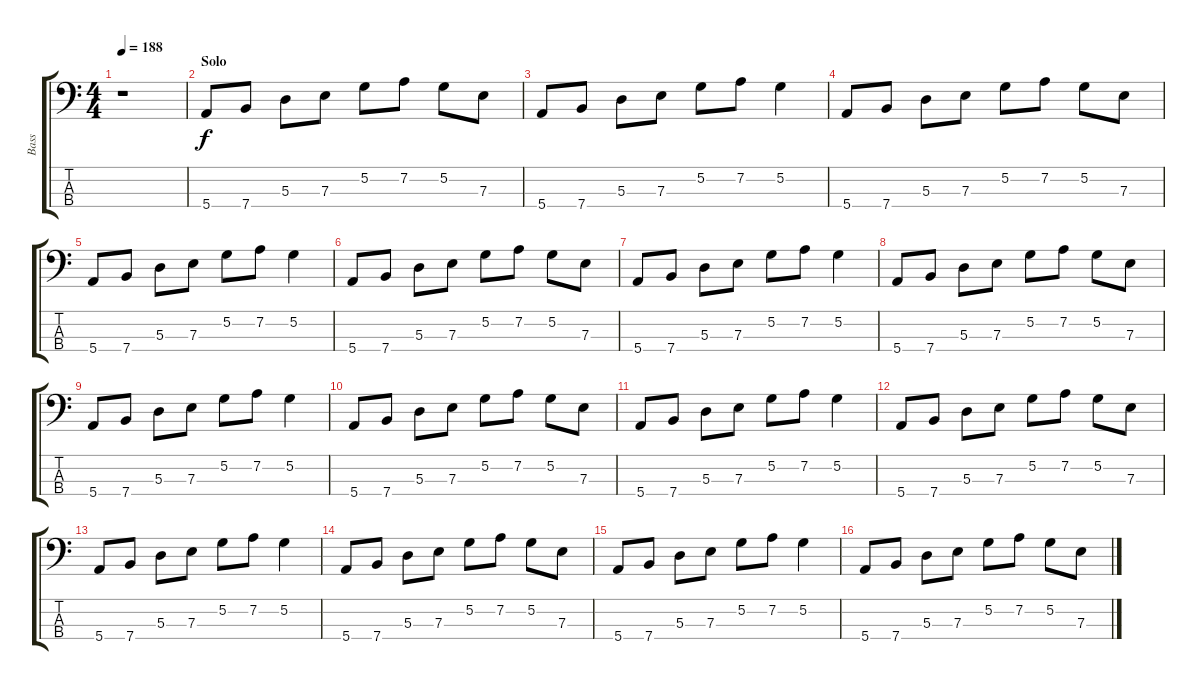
\track ("Bass " "Bass ") {instrument electricbassfinger}
\staff {score tabs}
\tuning (G2 D2 A1 E1) {hide}
\ts (4 4)
\tempo 188
\clef f4
\ks c
r.1{dy f} |
\section ("" "Solo")
5.4.8 7.4.8 5.3.8 7.3.8 5.2.8 7.2.8 5.2.8 7.3.8 |
5.4.8 7.4.8 5.3.8 7.3.8 5.2.8 7.2.8 5.2.4 |
5.4.8 7.4.8 5.3.8 7.3.8 5.2.8 7.2.8 5.2.8 7.3.8 |
5.4.8 7.4.8 5.3.8 7.3.8 5.2.8 7.2.8 5.2.4 |
5.4.8 7.4.8 5.3.8 7.3.8 5.2.8 7.2.8 5.2.8 7.3.8 |
5.4.8 7.4.8 5.3.8 7.3.8 5.2.8 7.2.8 5.2.4 |
5.4.8 7.4.8 5.3.8 7.3.8 5.2.8 7.2.8 5.2.8 7.3.8 |
5.4.8 7.4.8 5.3.8 7.3.8 5.2.8 7.2.8 5.2.4 |
5.4.8 7.4.8 5.3.8 7.3.8 5.2.8 7.2.8 5.2.8 7.3.8 |
5.4.8 7.4.8 5.3.8 7.3.8 5.2.8 7.2.8 5.2.4 |
5.4.8 7.4.8 5.3.8 7.3.8 5.2.8 7.2.8 5.2.8 7.3.8 |
5.4.8 7.4.8 5.3.8 7.3.8 5.2.8 7.2.8 5.2.4 |
5.4.8 7.4.8 5.3.8 7.3.8 5.2.8 7.2.8 5.2.8 7.3.8 |
5.4.8 7.4.8 5.3.8 7.3.8 5.2.8 7.2.8 5.2.4 |
5.4.8 7.4.8 5.3.8 7.3.8 5.2.8 7.2.8 5.2.8 7.3.8
